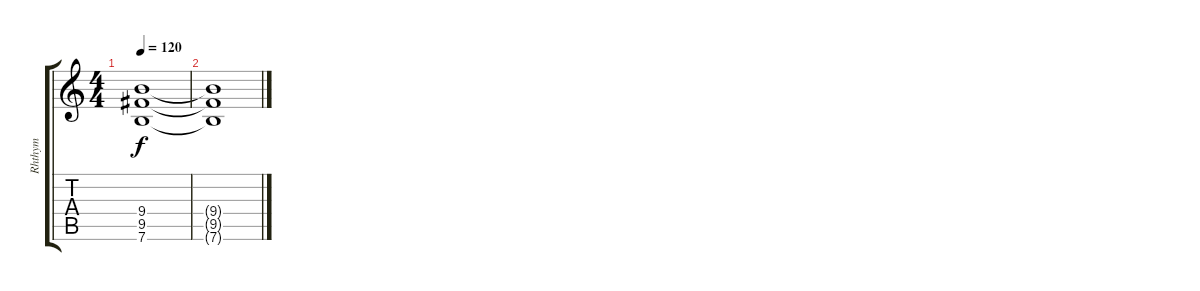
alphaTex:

\track ("Rhthym" "Rhthym") {instrument overdrivenguitar}
\staff {score tabs}
\tuning (E4 B3 G3 D3 A2 E2) {hide}
\ts (4 4)
\tempo 120
\clef g2
\ks c
(9.4{t} 9.5{t} 7.6{t}).1{dy f} |
(9.4{t} 9.5{t} 7.6{t}).1
